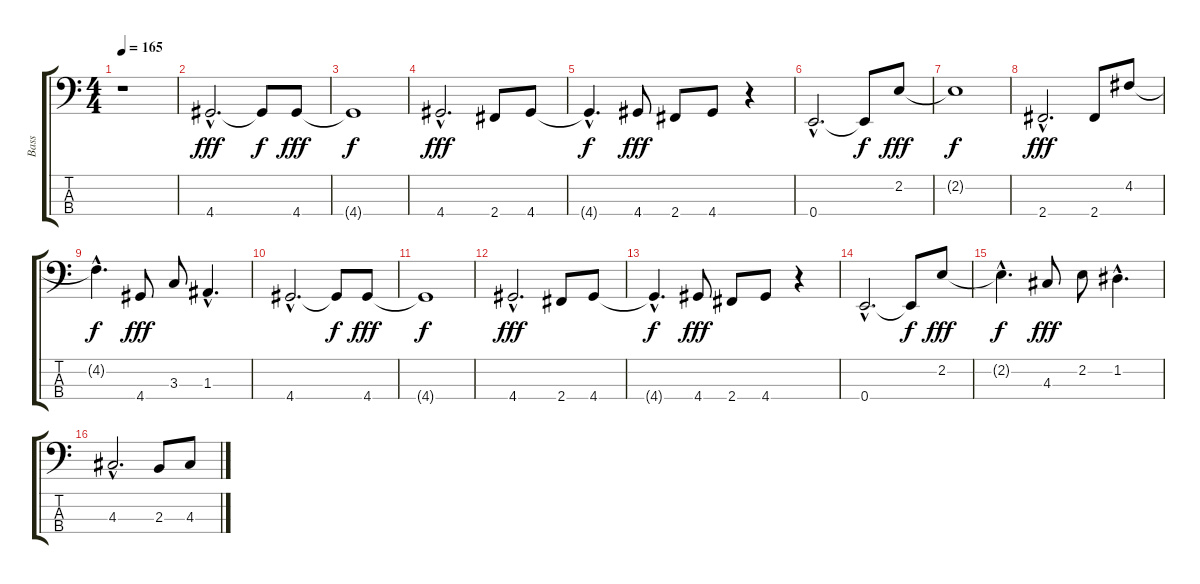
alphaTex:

\track ("Bass" "Bass") {instrument slapbass1}
\staff {score tabs}
\tuning (G2 D2 A1 E1) {hide}
\ts (4 4)
\tempo 165
\clef f4
\ks c
r.1{dy fff instrument slapbass1} |
4.4{hac}.2{d} 4.4{t}.8{dy f} 4.4.8{dy fff} |
4.4{t}.1{dy f} |
4.4{hac}.2{d dy fff} 2.4.8 4.4.8 |
4.4{hac t}.4{d dy f} 4.4.8{dy fff} 2.4.8 4.4.8 r.4 |
0.4{hac}.2{d} 0.4{t}.8{dy f} 2.2.8{dy fff} |
2.2{t}.1{dy f} |
2.4{hac}.2{d dy fff} 2.4.8 4.2.8 |
4.2{hac t}.4{d dy f} 4.4.8{dy fff} 3.3.8 1.3{hac}.4{d} |
4.4{hac}.2{d} 4.4{t}.8{dy f} 4.4.8{dy fff} |
4.4{t}.1{dy f} |
4.4{hac}.2{d dy fff} 2.4.8 4.4.8 |
4.4{hac t}.4{d dy f} 4.4.8{dy fff} 2.4.8 4.4.8 r.4 |
0.4{hac}.2{d} 0.4{t}.8{dy f} 2.2.8{dy fff} |
2.2{hac t}.4{d dy f} 4.3.8{dy fff} 2.2.8 1.2{hac}.4{d} |
4.3{hac}.2{d} 2.3.8 4.3.8
